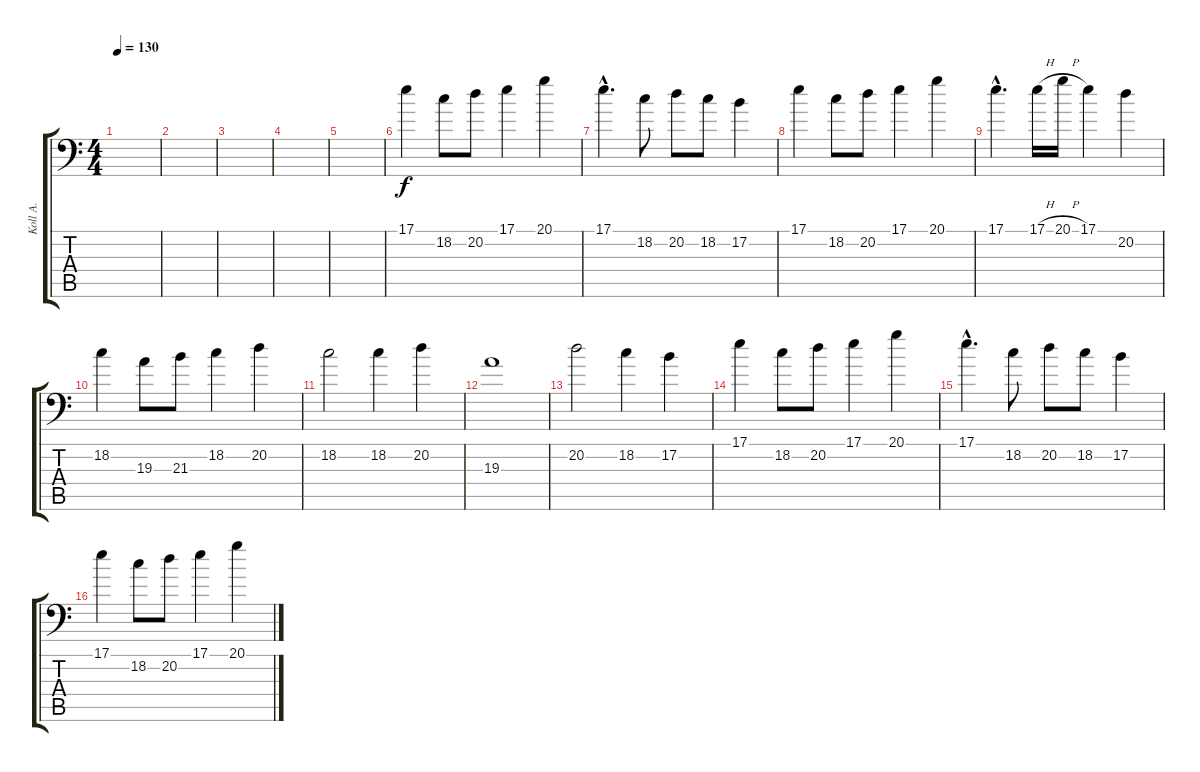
\track ("Koll A." "Koll A.") {instrument bagpipe}
\staff {score tabs}
\tuning (B3 Gb3 D3 A2 E2 A1) {hide}
\ts (4 4)
\tempo 130
\clef f4
\ks c
|
|
|
|
|
17.1.4 18.2.8 20.2.8 17.1.4 20.1.4 |
17.1{hac}.4{d} 18.2.8 20.2.8 18.2.8 17.2.4 |
17.1.4 18.2.8 20.2.8 17.1.4 20.1.4 |
17.1{hac}.4{d} 17.1{h}.16 20.1{h}.16 17.1.4 20.2.4 |
18.2.4 19.3.8 21.3.8 18.2.4 20.2.4 |
18.2.2 18.2.4 20.2.4 |
19.3.1 |
20.2.2 18.2.4 17.2.4 |
17.1.4 18.2.8 20.2.8 17.1.4 20.1.4 |
17.1{hac}.4{d} 18.2.8 20.2.8 18.2.8 17.2.4 |
17.1.4 18.2.8 20.2.8 17.1.4 20.1.4
